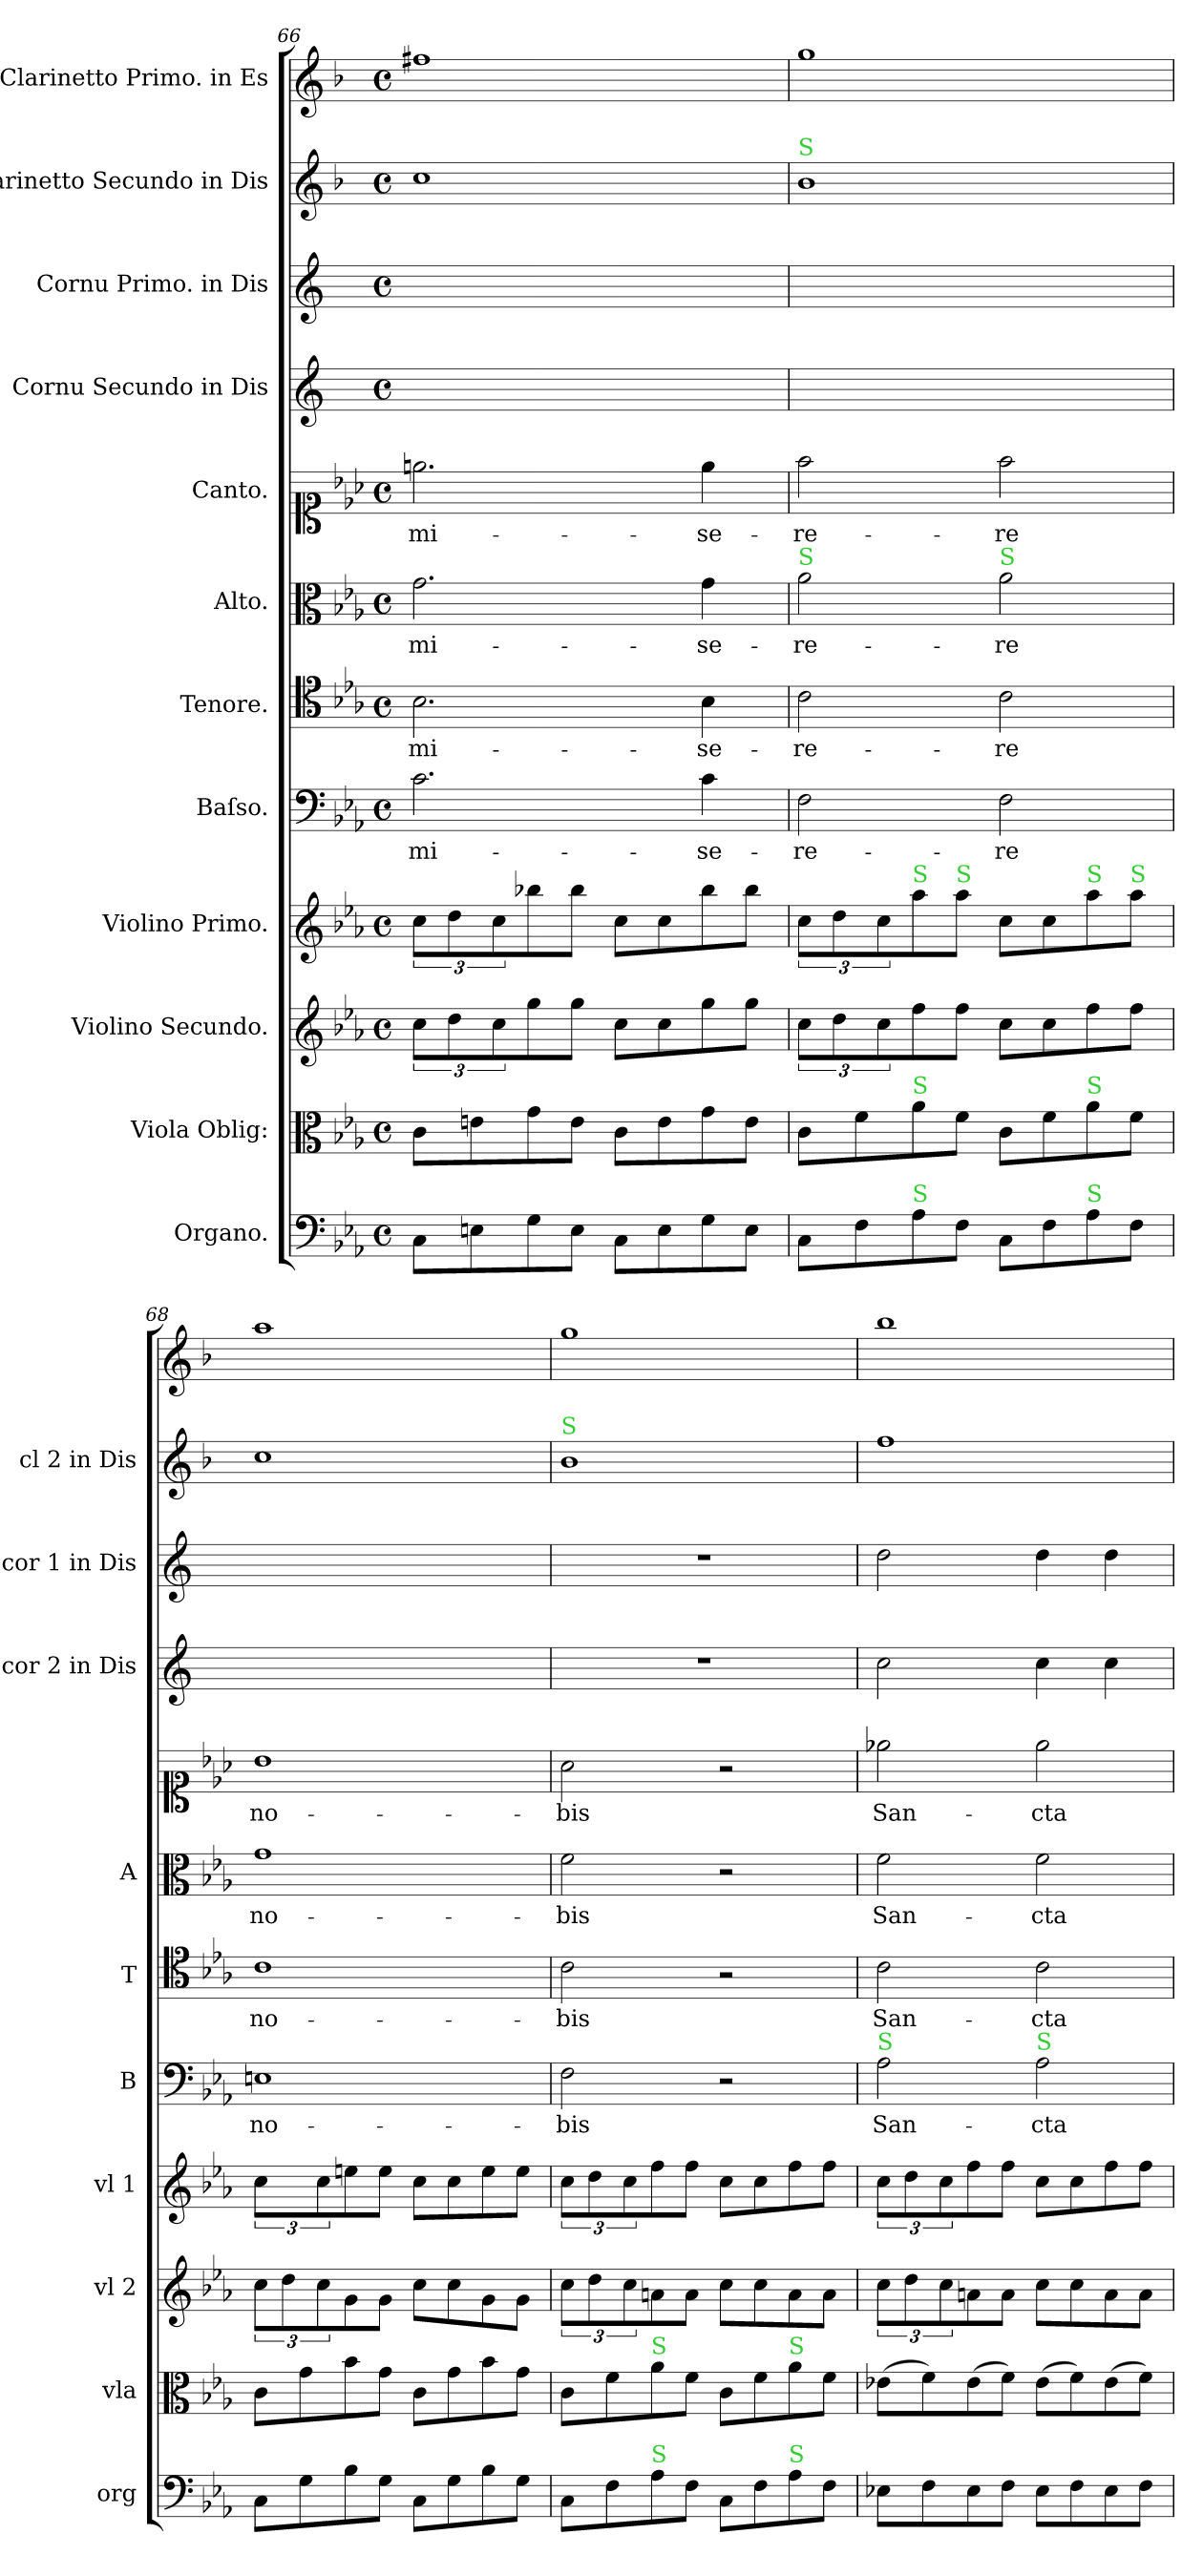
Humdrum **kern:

**kern	**kern	**kern	**dynam	**kern	**dynam	**kern	**text	**dynam	**kern	**text	**dynam	**kern	**text	**dynam	**kern	**text	**dynam	**kern	**kern	**kern	**kern
*part12	*part11	*part10	*part10	*part9	*part9	*part8	*part8	*part8	*part7	*part7	*part7	*part6	*part6	*part6	*part5	*part5	*part5	*part4	*part3	*part2	*part1
*staff12	*staff11	*staff10	*staff10	*staff9	*staff9	*staff8	*staff8	*staff8	*staff7	*staff7	*staff7	*staff6	*staff6	*staff6	*staff5	*staff5	*staff5	*staff4	*staff3	*staff2	*staff1
*I"Organo.	*I"Viola Oblig:	*I"Violino Secundo.	*	*I"Violino Primo.	*	*I"Baſso.	*	*	*I"Tenore.	*	*	*I"Alto.	*	*	*I"Canto.	*	*	*I"Cornu Secundo in Dis	*I"Cornu Primo. in Dis	*I"Clarinetto Secundo in Dis	*I"Clarinetto Primo. in Es
*I'org	*I'vla	*I'vl 2	*	*I'vl 1	*	*I'B	*	*	*I'T	*	*	*I'A	*	*	*	*	*	*I'cor 2 in Dis	*I'cor 1 in Dis	*I'cl 2 in Dis	*
*clefF4	*clefC3	*clefG2	*	*clefG2	*	*clefF4	*	*	*clefC4	*	*	*clefC3	*	*	*clefC1	*	*	*clefG2	*clefG2	*clefG2	*clefG2
*	*	*	*	*	*	*	*	*	*	*	*	*	*	*	*	*	*	*ITrd5c9	*ITrd5c9	*ITrd1c2	*ITrd1c2
*k[b-e-a-]	*k[b-e-a-]	*k[b-e-a-]	*	*k[b-e-a-]	*	*k[b-e-a-]	*	*	*k[b-e-a-]	*	*	*k[b-e-a-]	*	*	*k[b-e-a-]	*	*	*k[b-e-a-]	*k[b-e-a-]	*k[b-e-a-]	*k[b-e-a-]
*E-:	*E-:	*E-:	*	*E-:	*	*E-:	*	*	*E-:	*	*	*E-:	*	*	*E-:	*	*	*E-:	*E-:	*E-:	*E-:
*M4/4	*M4/4	*M4/4	*	*M4/4	*	*M4/4	*	*	*M4/4	*	*	*M4/4	*	*	*M4/4	*	*	*M4/4	*M4/4	*M4/4	*M4/4
*met(c)	*met(c)	*met(c)	*	*met(c)	*	*met(c)	*	*	*met(c)	*	*	*met(c)	*	*	*met(c)	*	*	*met(c)	*met(c)	*met(c)	*met(c)
=66	=66	=66	=66	=66	=66	=66	=66	=66	=66	=66	=66	=66	=66	=66	=66	=66	=66	=66	=66	=66	=66
!	!	!	!	!	!	!	!	!LO:DY:b	!	!	!LO:DY:b	!	!	!LO:DY:b	!	!	!LO:DY:b	!	!	!	!
8C\L	8c\L	12cc\L	piano	12cc\L	piano	2.c\	mi-	pia	2.B-\	mi-	pia	2.g\	mi-	pia	2.een\	mi-	pia	1ryy	1ryy	1b-	1een
.	.	12dd\	.	12dd\	.	.	.	.	.	.	.	.	.	.	.	.	.	.	.	.	.
8En\	8en\	.	.	.	.	.	.	.	.	.	.	.	.	.	.	.	.	.	.	.	.
.	.	12cc\	.	12cc\	.	.	.	.	.	.	.	.	.	.	.	.	.	.	.	.	.
8G\	8g\	8gg\	.	8bb-X\	.	.	.	.	.	.	.	.	.	.	.	.	.	.	.	.	.
8E\J	8e\J	8gg\J	.	8bb-\J	.	.	.	.	.	.	.	.	.	.	.	.	.	.	.	.	.
8C\L	8c\L	8cc\L	.	8cc\L	.	.	.	.	.	.	.	.	.	.	.	.	.	.	.	.	.
8E\	8e\	8cc\	.	8cc\	.	.	.	.	.	.	.	.	.	.	.	.	.	.	.	.	.
8G\	8g\	8gg\	.	8bb-\	.	4c\	-se-	.	4B-\	-se-	.	4g\	-se-	.	4ee\	-se-	.	.	.	.	.
8E\J	8e\J	8gg\J	.	8bb-\J	.	.	.	.	.	.	.	.	.	.	.	.	.	.	.	.	.
=67	=67	=67	=67	=67	=67	=67	=67	=67	=67	=67	=67	=67	=67	=67	=67	=67	=67	=67	=67	=67	=67
!	!	!	!	!	!	!	!	!	!	!	!	!	!	!	!	!	!	!	!	!LO:TX:a:color=limegreen:t=S	!
!	!	!	!	!	!	!	!	!	!	!	!	!LO:TX:a:color=limegreen:t=S	!	!	!	!	!	!	!	!	!
8C\L	8c\L	12cc\L	.	12cc\L	.	2F\	-re-	.	2c\	-re-	.	2a-\	-re-	.	2ff\	-re-	.	1ryy	1ryy	1a-	1ff
.	.	12dd\	.	12dd\	.	.	.	.	.	.	.	.	.	.	.	.	.	.	.	.	.
8F\	8f\	.	.	.	.	.	.	.	.	.	.	.	.	.	.	.	.	.	.	.	.
.	.	12cc\	.	12cc\	.	.	.	.	.	.	.	.	.	.	.	.	.	.	.	.	.
!	!	!	!	!LO:TX:a:color=limegreen:t=S	!	!	!	!	!	!	!	!	!	!	!	!	!	!	!	!	!
!	!LO:TX:a:color=limegreen:t=S	!	!	!	!	!	!	!	!	!	!	!	!	!	!	!	!	!	!	!	!
!LO:TX:a:color=limegreen:t=S	!	!	!	!	!	!	!	!	!	!	!	!	!	!	!	!	!	!	!	!	!
8A-\	8a-\	8ff\	.	8aa-\	.	.	.	.	.	.	.	.	.	.	.	.	.	.	.	.	.
!	!	!	!	!LO:TX:a:color=limegreen:t=S	!	!	!	!	!	!	!	!	!	!	!	!	!	!	!	!	!
8F\J	8f\J	8ff\J	.	8aa-\J	.	.	.	.	.	.	.	.	.	.	.	.	.	.	.	.	.
!	!	!	!	!	!	!	!	!	!	!	!	!LO:TX:a:color=limegreen:t=S	!	!	!	!	!	!	!	!	!
8C\L	8c\L	8cc\L	.	8cc\L	.	2F\	-re	.	2c\	-re	.	2a-\	-re	.	2ff\	-re	.	.	.	.	.
8F\	8f\	8cc\	.	8cc\	.	.	.	.	.	.	.	.	.	.	.	.	.	.	.	.	.
!	!	!	!	!LO:TX:a:color=limegreen:t=S	!	!	!	!	!	!	!	!	!	!	!	!	!	!	!	!	!
!	!LO:TX:a:color=limegreen:t=S	!	!	!	!	!	!	!	!	!	!	!	!	!	!	!	!	!	!	!	!
!LO:TX:a:color=limegreen:t=S	!	!	!	!	!	!	!	!	!	!	!	!	!	!	!	!	!	!	!	!	!
8A-\	8a-\	8ff\	.	8aa-\	.	.	.	.	.	.	.	.	.	.	.	.	.	.	.	.	.
!	!	!	!	!LO:TX:a:color=limegreen:t=S	!	!	!	!	!	!	!	!	!	!	!	!	!	!	!	!	!
8F\J	8f\J	8ff\J	.	8aa-\J	.	.	.	.	.	.	.	.	.	.	.	.	.	.	.	.	.
=68	=68	=68	=68	=68	=68	=68	=68	=68	=68	=68	=68	=68	=68	=68	=68	=68	=68	=68	=68	=68	=68
8C\L	8c\L	12cc\L	.	12cc\L	.	1En	no-	.	1c	no-	.	1g	no-	.	1b-	no-	.	1ryy	1ryy	1b-	1gg
.	.	12dd\	.	12dd\yy	.	.	.	.	.	.	.	.	.	.	.	.	.	.	.	.	.
8G\	8g\	.	.	.	.	.	.	.	.	.	.	.	.	.	.	.	.	.	.	.	.
.	.	12cc\	.	12cc\	.	.	.	.	.	.	.	.	.	.	.	.	.	.	.	.	.
8B-\	8b-\	8g\	.	8een\	.	.	.	.	.	.	.	.	.	.	.	.	.	.	.	.	.
8G\J	8g\J	8g\J	.	8ee\J	.	.	.	.	.	.	.	.	.	.	.	.	.	.	.	.	.
8C\L	8c\L	8cc\L	.	8cc\L	.	.	.	.	.	.	.	.	.	.	.	.	.	.	.	.	.
8G\	8g\	8cc\	.	8cc\	.	.	.	.	.	.	.	.	.	.	.	.	.	.	.	.	.
8B-\	8b-\	8g\	.	8ee\	.	.	.	.	.	.	.	.	.	.	.	.	.	.	.	.	.
8G\J	8g\J	8g\J	.	8ee\J	.	.	.	.	.	.	.	.	.	.	.	.	.	.	.	.	.
=69	=69	=69	=69	=69	=69	=69	=69	=69	=69	=69	=69	=69	=69	=69	=69	=69	=69	=69	=69	=69	=69
!	!	!	!	!	!	!	!	!	!	!	!	!	!	!	!	!	!	!	!	!LO:TX:a:color=limegreen:t=S	!
8C\L	8c\L	12cc\L	.	12cc\L	.	2F\	-bis	.	2c\	-bis	.	2f\	-bis	.	2a-\	-bis	.	1r	1r	1a-	1ff
.	.	12dd\	.	12dd\	.	.	.	.	.	.	.	.	.	.	.	.	.	.	.	.	.
8F\	8f\	.	.	.	.	.	.	.	.	.	.	.	.	.	.	.	.	.	.	.	.
.	.	12cc\	.	12cc\	.	.	.	.	.	.	.	.	.	.	.	.	.	.	.	.	.
!	!LO:TX:a:color=limegreen:t=S	!	!	!	!	!	!	!	!	!	!	!	!	!	!	!	!	!	!	!	!
!LO:TX:a:color=limegreen:t=S	!	!	!	!	!	!	!	!	!	!	!	!	!	!	!	!	!	!	!	!	!
8A-\	8a-\	8an\	.	8ff\	.	.	.	.	.	.	.	.	.	.	.	.	.	.	.	.	.
8F\J	8f\J	8a\J	.	8ff\J	.	.	.	.	.	.	.	.	.	.	.	.	.	.	.	.	.
8C\L	8c\L	8cc\L	.	8cc\L	.	2r	.	.	2r	.	.	2r	.	.	2r	.	.	.	.	.	.
8F\	8f\	8cc\	.	8cc\	.	.	.	.	.	.	.	.	.	.	.	.	.	.	.	.	.
!	!LO:TX:a:color=limegreen:t=S	!	!	!	!	!	!	!	!	!	!	!	!	!	!	!	!	!	!	!	!
!LO:TX:a:color=limegreen:t=S	!	!	!	!	!	!	!	!	!	!	!	!	!	!	!	!	!	!	!	!	!
8A-\	8a-\	8a\	.	8ff\	.	.	.	.	.	.	.	.	.	.	.	.	.	.	.	.	.
8F\J	8f\J	8a\J	.	8ff\J	.	.	.	.	.	.	.	.	.	.	.	.	.	.	.	.	.
=70	=70	=70	=70	=70	=70	=70	=70	=70	=70	=70	=70	=70	=70	=70	=70	=70	=70	=70	=70	=70	=70
!	!	!	!	!	!	!LO:TX:a:color=limegreen:t=S	!	!	!	!	!	!	!	!	!	!	!	!	!	!	!
!	!	!	!	!	!	!	!	!LO:DY:b	!	!	!LO:DY:b	!	!	!LO:DY:b	!	!	!LO:DY:b	!	!	!	!
8E-X\L	(8e-X\L	12cc\L	forto	12cc\L	forto	2A-\	San-	forto	2c\	San-	forto	2f\	San-	forto	2ee-X\	San-	fort	2e-\	2f\	1ee-	1aa-
.	.	12dd\	.	12dd\	.	.	.	.	.	.	.	.	.	.	.	.	.	.	.	.	.
8F\	8f\)	.	.	.	.	.	.	.	.	.	.	.	.	.	.	.	.	.	.	.	.
.	.	12cc\	.	12cc\	.	.	.	.	.	.	.	.	.	.	.	.	.	.	.	.	.
8E-\	(8e-\	8an\	.	8ff\	.	.	.	.	.	.	.	.	.	.	.	.	.	.	.	.	.
8F\J	8f\J)	8a\J	.	8ff\J	.	.	.	.	.	.	.	.	.	.	.	.	.	.	.	.	.
!	!	!	!	!	!	!LO:TX:a:color=limegreen:t=S	!	!	!	!	!	!	!	!	!	!	!	!	!	!	!
8E-\L	(8e-\L	8cc\L	.	8cc\L	.	2A-\	-cta	.	2c\	-cta	.	2f\	-cta	.	2ee-\	-cta	.	4e-\	4f\	.	.
8F\	8f\)	8cc\	.	8cc\	.	.	.	.	.	.	.	.	.	.	.	.	.	.	.	.	.
8E-\	(8e-\	8a\	.	8ff\	.	.	.	.	.	.	.	.	.	.	.	.	.	4e-\	4f\	.	.
8F\J	8f\J)	8a\J	.	8ff\J	.	.	.	.	.	.	.	.	.	.	.	.	.	.	.	.	.
=	=	=	=	=	=	=	=	=	=	=	=	=	=	=	=	=	=	=	=	=	=
*-	*-	*-	*-	*-	*-	*-	*-	*-	*-	*-	*-	*-	*-	*-	*-	*-	*-	*-	*-	*-	*-
